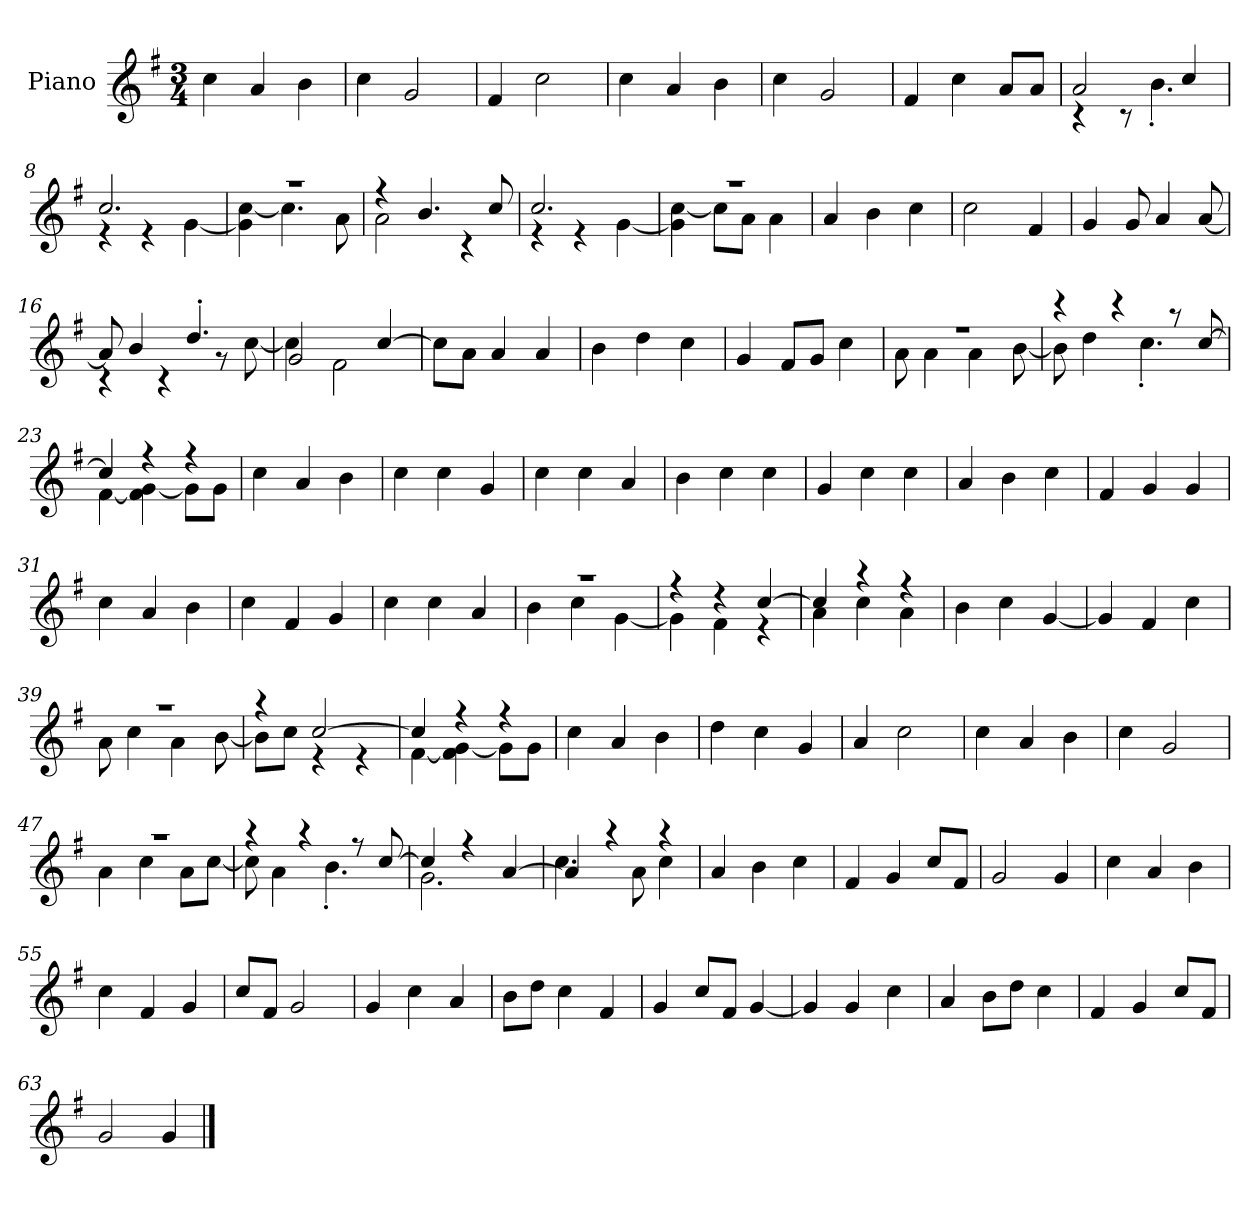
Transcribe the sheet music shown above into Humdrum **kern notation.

**kern
*part1
*staff1
*I"Piano
*I'P-no
*clefG2
*k[f#]
*M3/4
*MM178
=1
4cc\
4a/
4b\
=2
4cc\
2g/
=3
4f#/
2cc\
=4
4cc\
4a/
4b\
=5
4cc\
2g/
=6
4f#/
4cc\
8a/L
8a/J
=7
*^
2a/	4r
.	8r
.	4.b'\
4cc/	.
=8	=8
2.cc/	4r
.	4r
.	[4g\
=9	=9
2.r	4g\] [4cc\
.	4.cc\]
.	8a\
=10	=10
4r	2a\
4.b/	.
.	4r
8cc/	.
!!LO:LB:g=z	!!
=11	=11
2.cc/	4r
.	4r
.	[4g\
=12	=12
2.r	4g\] [4cc\
.	8cc\L]
.	8a\J
.	4a\
*v	*v
=13
4a/
4b\
4cc\
=14
2cc\
4f#/
=15
4g/
8g/
4a/
[8a/
=16
*^
8a/]	4r
4b/	.
.	4r
4.dd'/	.
.	8r
.	[8cc\
=17	=17
2g/	4cc\]
.	2f#\
[4cc/	.
*v	*v
=18
8cc\L]
8a\J
4a/
4a/
=19
4b\
4dd\
4cc\
!!LO:LB:g=z
=20
4g/
8f#/L
8g/J
4cc\
=21
*^
2.r	8a\
.	4a\
.	4a\
.	[8b\
=22	=22
4r	8b\]
.	4dd\
4r	.
.	4.cc'\
8r	.
[8cc/	.
=23	=23
4cc/]	[4f#\
4r	4f#\] [4g\
4r	8g\L]
.	8g\J
*v	*v
=24
4cc\
4a/
4b\
=25
4cc\
4cc\
4g/
=26
4cc\
4cc\
4a/
=27
4b\
4cc\
4cc\
=28
4g/
4cc\
4cc\
!!LO:LB:g=z
=29
4a/
4b\
4cc\
=30
4f#/
4g/
4g/
=31
4cc\
4a/
4b\
=32
4cc\
4f#/
4g/
=33
4cc\
4cc\
4a/
=34
*^
2.r	4b\
.	4cc\
.	[4g\
=35	=35
4r	4g\]
4r	4f#\
[4cc/	4r
=36	=36
4cc/]	4a\
4r	4cc\
4r	4a\
*v	*v
=37
4b\
4cc\
[4g/
=38
4g/]
4f#/
4cc\
=39
*^
2.r	8a\
.	4cc\
.	4a\
.	[8b\
!!LO:LB:g=z	!!
=40	=40
4r	8b\L]
.	8cc\J
[2cc/	4r
.	4r
=41	=41
4cc/]	[4f#\
4r	4f#\] [4g\
4r	8g\L]
.	8g\J
*v	*v
=42
4cc\
4a/
4b\
=43
4dd\
4cc\
4g/
=44
4a/
2cc\
=45
4cc\
4a/
4b\
=46
4cc\
2g/
=47
*^
2.r	4a\
.	4cc\
.	8a\L
.	[8cc\J
=48	=48
4r	8cc\]
.	4a\
4r	.
.	4.b'\
8r	.
[8cc/	.
=49	=49
4cc/]	2.g\
4r	.
[4a/	.
!!LO:LB:g=z	!!
=50	=50
4a/]	4.cc\
4r	.
.	8a\
4r	4cc\
*v	*v
=51
4a/
4b\
4cc\
=52
4f#/
4g/
8cc/L
8f#/J
=53
2g/
4g/
=54
4cc\
4a/
4b\
=55
4cc\
4f#/
4g/
=56
8cc/L
8f#/J
2g/
=57
4g/
4cc\
4a/
=58
8b\L
8dd\J
4cc\
4f#/
=59
4g/
8cc/L
8f#/J
[4g/
=60
4g/]
4g/
4cc\
!!LO:LB:g=z
=61
4a/
8b\L
8dd\J
4cc\
=62
4f#/
4g/
8cc/L
8f#/J
=63
2g/
4g/
==
*-
